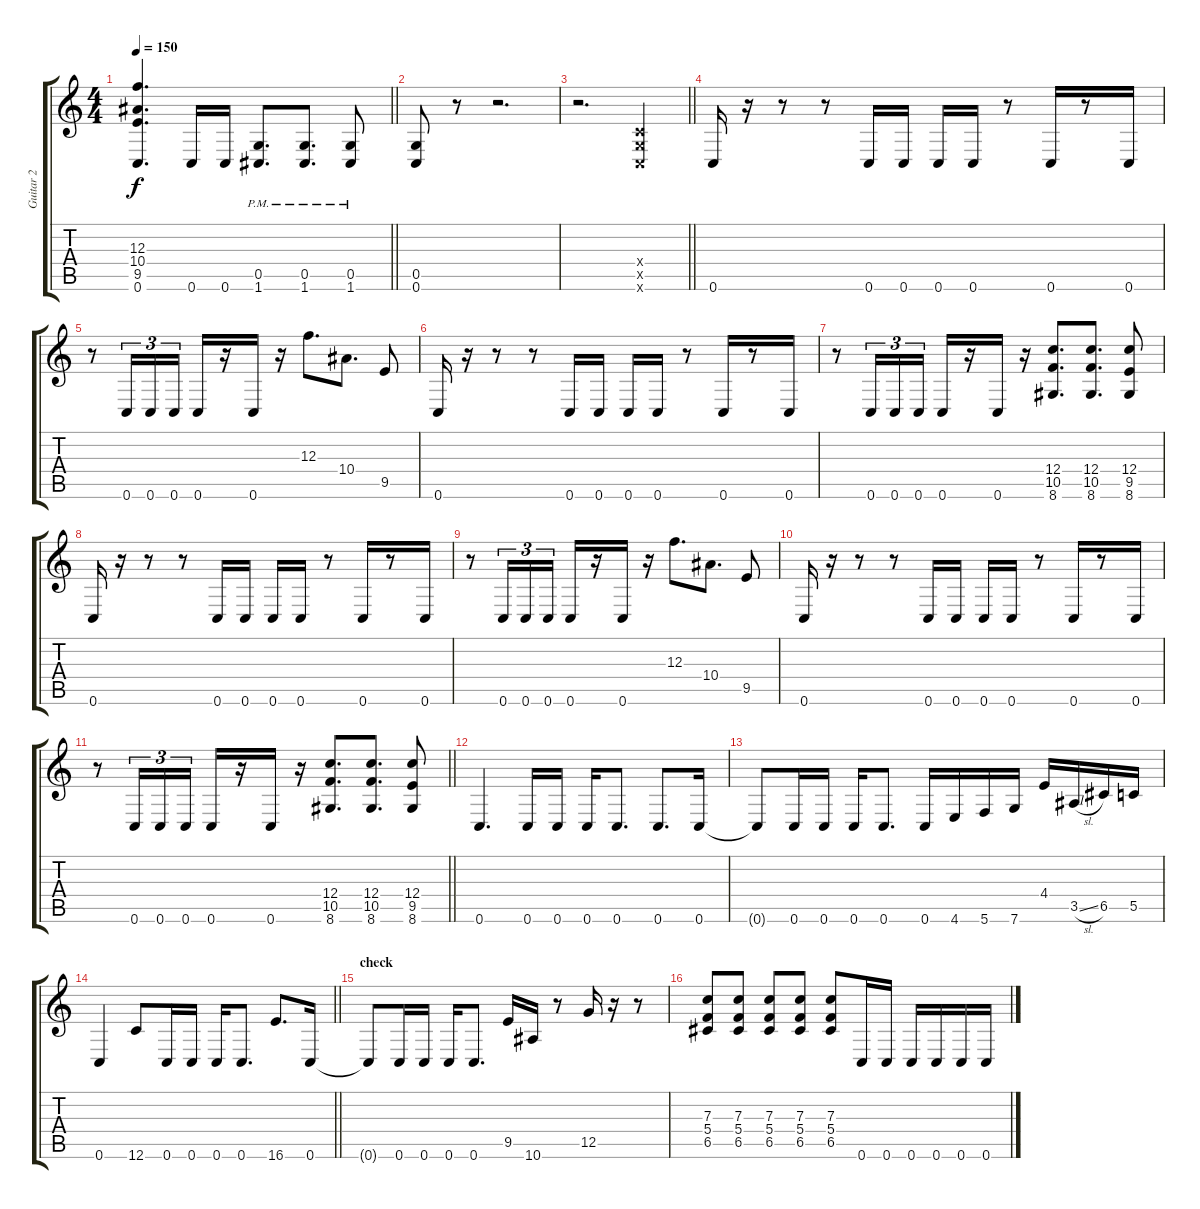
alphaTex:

\track ("Guitar 2" "Guitar 2") {instrument distortionguitar}
\staff {score tabs}
\tuning (D4 A3 F3 C3 G2 C2) {hide}
\ts (4 4)
\tempo 150
\clef g2
\barLineRight lightlight
\ks c
(12.3{t} 10.4{t} 9.5{t} 0.6{t}).4{d dy f} 0.6.16 0.6.16 (0.5{pm} 1.6{pm}).8{d} (0.5{pm} 1.6{pm}).8{d} (0.5{pm} 1.6{pm}).8 |
(0.5 0.6).8 r.8 r.2{d} |
\barLineRight lightlight
r.2{d} (0.4{x} 0.5{x} 0.6{x}).4 |
0.6.16 r.16 r.8 r.8 0.6.16 0.6.16 0.6.16 0.6.16 r.8 0.6.16 r.8 0.6.16 |
r.8 0.6.16{tu (3 2)} 0.6.16{tu (3 2)} 0.6.16{tu (3 2)} 0.6.16 r.16 0.6.16 r.16 12.3.8{d} 10.4.8{d} 9.5.8 |
0.6.16 r.16 r.8 r.8 0.6.16 0.6.16 0.6.16 0.6.16 r.8 0.6.16 r.8 0.6.16 |
r.8 0.6.16{tu (3 2)} 0.6.16{tu (3 2)} 0.6.16{tu (3 2)} 0.6.16 r.16 0.6.16 r.16 (12.4 10.5 8.6).8{d} (12.4 10.5 8.6).8{d} (12.4 9.5 8.6).8 |
0.6.16 r.16 r.8 r.8 0.6.16 0.6.16 0.6.16 0.6.16 r.8 0.6.16 r.8 0.6.16 |
r.8 0.6.16{tu (3 2)} 0.6.16{tu (3 2)} 0.6.16{tu (3 2)} 0.6.16 r.16 0.6.16 r.16 12.3.8{d} 10.4.8{d} 9.5.8 |
0.6.16 r.16 r.8 r.8 0.6.16 0.6.16 0.6.16 0.6.16 r.8 0.6.16 r.8 0.6.16 |
\barLineRight lightlight
r.8 0.6.16{tu (3 2)} 0.6.16{tu (3 2)} 0.6.16{tu (3 2)} 0.6.16 r.16 0.6.16 r.16 (12.4 10.5 8.6).8{d} (12.4 10.5 8.6).8{d} (12.4 9.5 8.6).8 |
0.6.4{d} 0.6.16 0.6.16 0.6.16 0.6.8{d} 0.6.8{d} 0.6.16 |
0.6{t}.8 0.6.16 0.6.16 0.6.16 0.6.8{d} 0.6.16 4.6.16 5.6.16 7.6.16 4.4.16 3.5{sl}.16 6.5.16 5.5.16 |
\barLineRight lightlight
0.6.4 12.6.8 0.6.16 0.6.16 0.6.16 0.6.8{d} 16.6.8{d} 0.6.16 |
\section ("" "check")
0.6{t}.8 0.6.16 0.6.16 0.6.16 0.6.8{d} 9.5.16 10.6.16 r.8 12.5.16 r.16 r.8 |
(7.3 5.4 6.5).8 (7.3 5.4 6.5).8 (7.3 5.4 6.5).8 (7.3 5.4 6.5).8 (7.3 5.4 6.5).8 0.6.16 0.6.16 0.6.16 0.6.16 0.6.16 0.6.16
